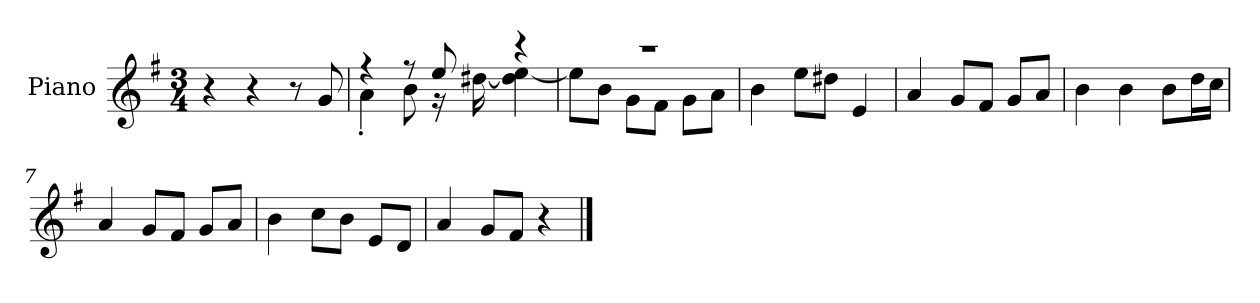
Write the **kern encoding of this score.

**kern
*part1
*staff1
*I"Piano
*I'P-no
*clefG2
*k[f#]
*M3/4
*MM179
=1
4r
4r
8r
8g/
=2
*^
4r	4a'\
8r	8b\
8ee/	16r
.	[16dd#X\
4r	4dd#\] [4ee\
=3	=3
2.r	8ee\L]
.	8b\J
.	8g\L
.	8f#\J
.	8g\L
.	8a\J
*v	*v
=4
4b\
8ee\L
8dd#X\J
4e/
=5
4a/
8g/L
8f#/J
8g/L
8a/J
=6
4b\
4b\
8b\L
16dd\L
16cc\JJ
=7
4a/
8g/L
8f#/J
8g/L
8a/J
!!LO:LB:g=z
=8
4b\
8cc\L
8b\J
8e/L
8d/J
=9
4a/
8g/L
8f#/J
4r
==
*-
